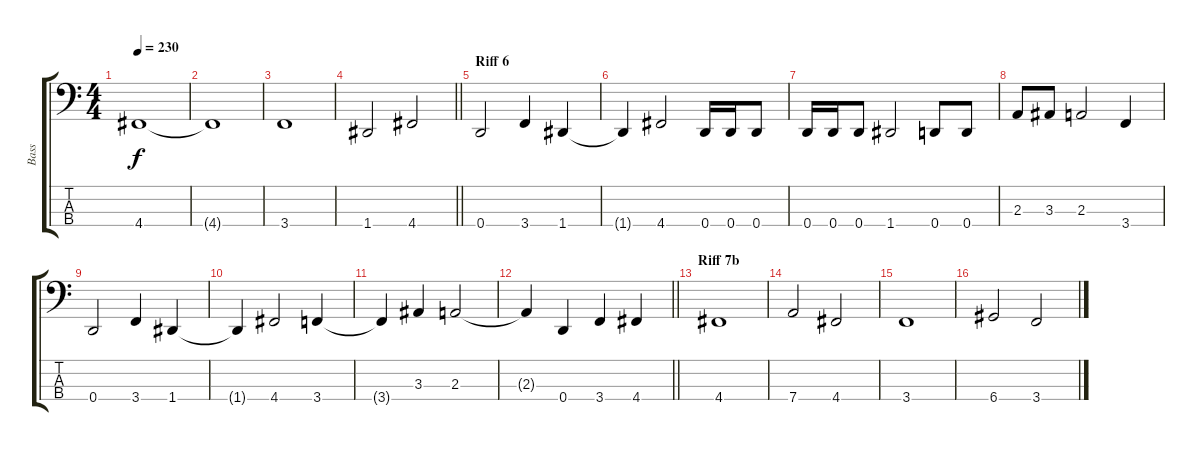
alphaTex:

\track ("Bass" "Bass") {instrument electricbassfinger}
\staff {score tabs}
\tuning (F2 C2 G1 D1) {hide}
\ts (4 4)
\tempo 230
\clef f4
\ks c
4.4.1{dy f} |
4.4{t}.1 |
3.4.1 |
\barLineRight lightlight
1.4.2 4.4.2 |
\section ("" "Riff 6")
0.4.2 3.4.4 1.4.4 |
1.4{t}.4 4.4.2 0.4.16 0.4.16 0.4.8 |
0.4.16 0.4.16 0.4.8 1.4.2 0.4.8 0.4.8 |
2.3.8 3.3.8 2.3.2 3.4.4 |
0.4.2 3.4.4 1.4.4 |
1.4{t}.4 4.4.2 3.4.4 |
3.4{t}.4 3.3.4 2.3.2 |
\barLineRight lightlight
2.3{t}.4 0.4.4 3.4.4 4.4.4 |
\section ("" "Riff 7b")
4.4.1 |
7.4.2 4.4.2 |
3.4.1 |
6.4.2 3.4.2
